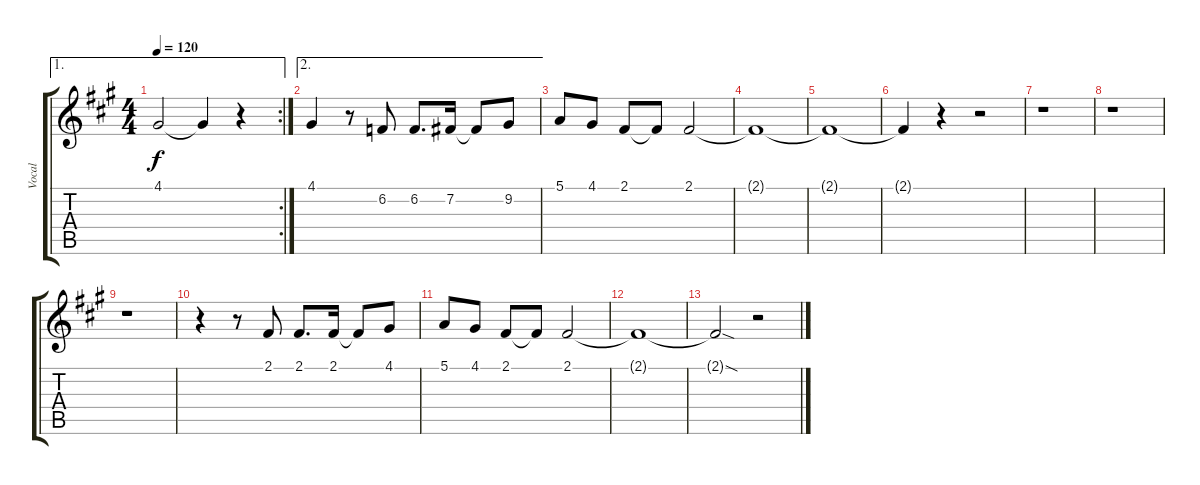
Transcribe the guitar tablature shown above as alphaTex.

\track ("Vocal" "Vocal") {instrument lead1square}
\staff {score tabs}
\tuning (E4 B3 G3 D3 A2 E2) {hide}
\ae 1
\rc 2
\ts (4 4)
\tempo 120
\clef g2
\ks a
4.1.2{dy f} 4.1{t}.4 r.4 |
\ae 2
4.1.4 r.8 6.2.8 6.2.8{d} 7.2.16 7.2{t}.8 9.2.8 |
5.1.8 4.1.8 2.1.8 2.1{t}.8 2.1.2 |
2.1{t}.1 |
2.1{t}.1 |
2.1{t}.4 r.4 r.2 |
r.1 |
r.1 |
r.1 |
r.4 r.8 2.1.8 2.1.8{d} 2.1.16 2.1{t}.8 4.1.8 |
5.1.8 4.1.8 2.1.8 2.1{t}.8 2.1.2 |
2.1{t}.1 |
2.1{sod t}.2 r.2
